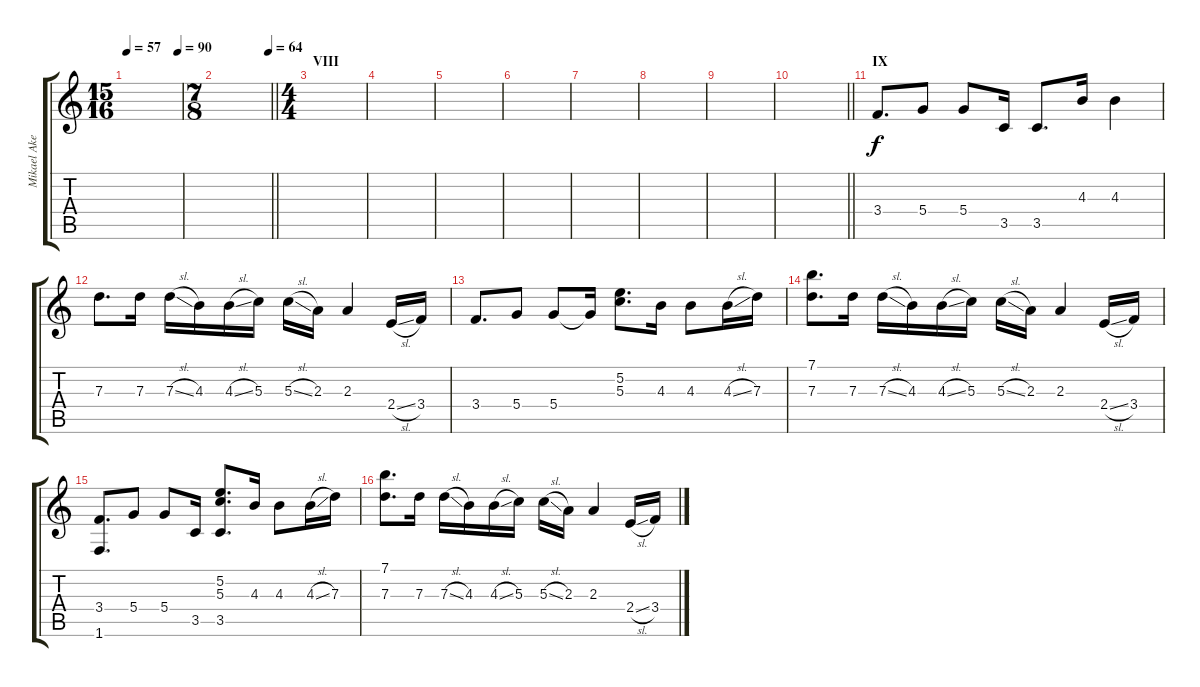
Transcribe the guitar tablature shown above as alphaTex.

\track ("Mikael Akerfeldt" "Mikael Ake") {instrument electricguitarjazz}
\staff {score tabs}
\tuning (E4 B3 G3 D3 A2 E2) {hide}
\ts (15 16)
\tempo 57
\tempo (90 0.9333333333333333)
\clef g2
\ks c
|
\ts (7 8)
\tempo (64 0.9642857142857143)
\barLineRight lightlight
|
\ts (4 4)
\section ("" "VIII")
|
|
|
|
|
|
|
\barLineRight lightlight
|
\section ("" "IX")
3.4.8{d balance 4} 5.4.8 5.4.8 3.5.16 3.5.8{d} 4.3.16 4.3.4 |
7.3.8{d} 7.3.16 7.3{sl}.16 4.3.16 4.3{sl}.16 5.3.16 5.3{sl}.16 2.3.16 2.3.4 2.4{sl}.16 3.4.16 |
3.4.8{d} 5.4.8 5.4.8 5.4{t}.16 (5.2 5.3).8{d} 4.3.16 4.3.8 4.3{sl}.16 7.3.16 |
(7.1 7.3).8{d} 7.3.16 7.3{sl}.16 4.3.16 4.3{sl}.16 5.3.16 5.3{sl}.16 2.3.16 2.3.4 2.4{sl}.16 3.4.16 |
(3.4 1.6).8{d} 5.4.8 5.4.8 3.5.16 (5.2 5.3 3.5).8{d} 4.3.16 4.3.8 4.3{sl}.16 7.3.16 |
(7.1 7.3).8{d} 7.3.16 7.3{sl}.16 4.3.16 4.3{sl}.16 5.3.16 5.3{sl}.16 2.3.16 2.3.4 2.4{sl}.16 3.4.16
